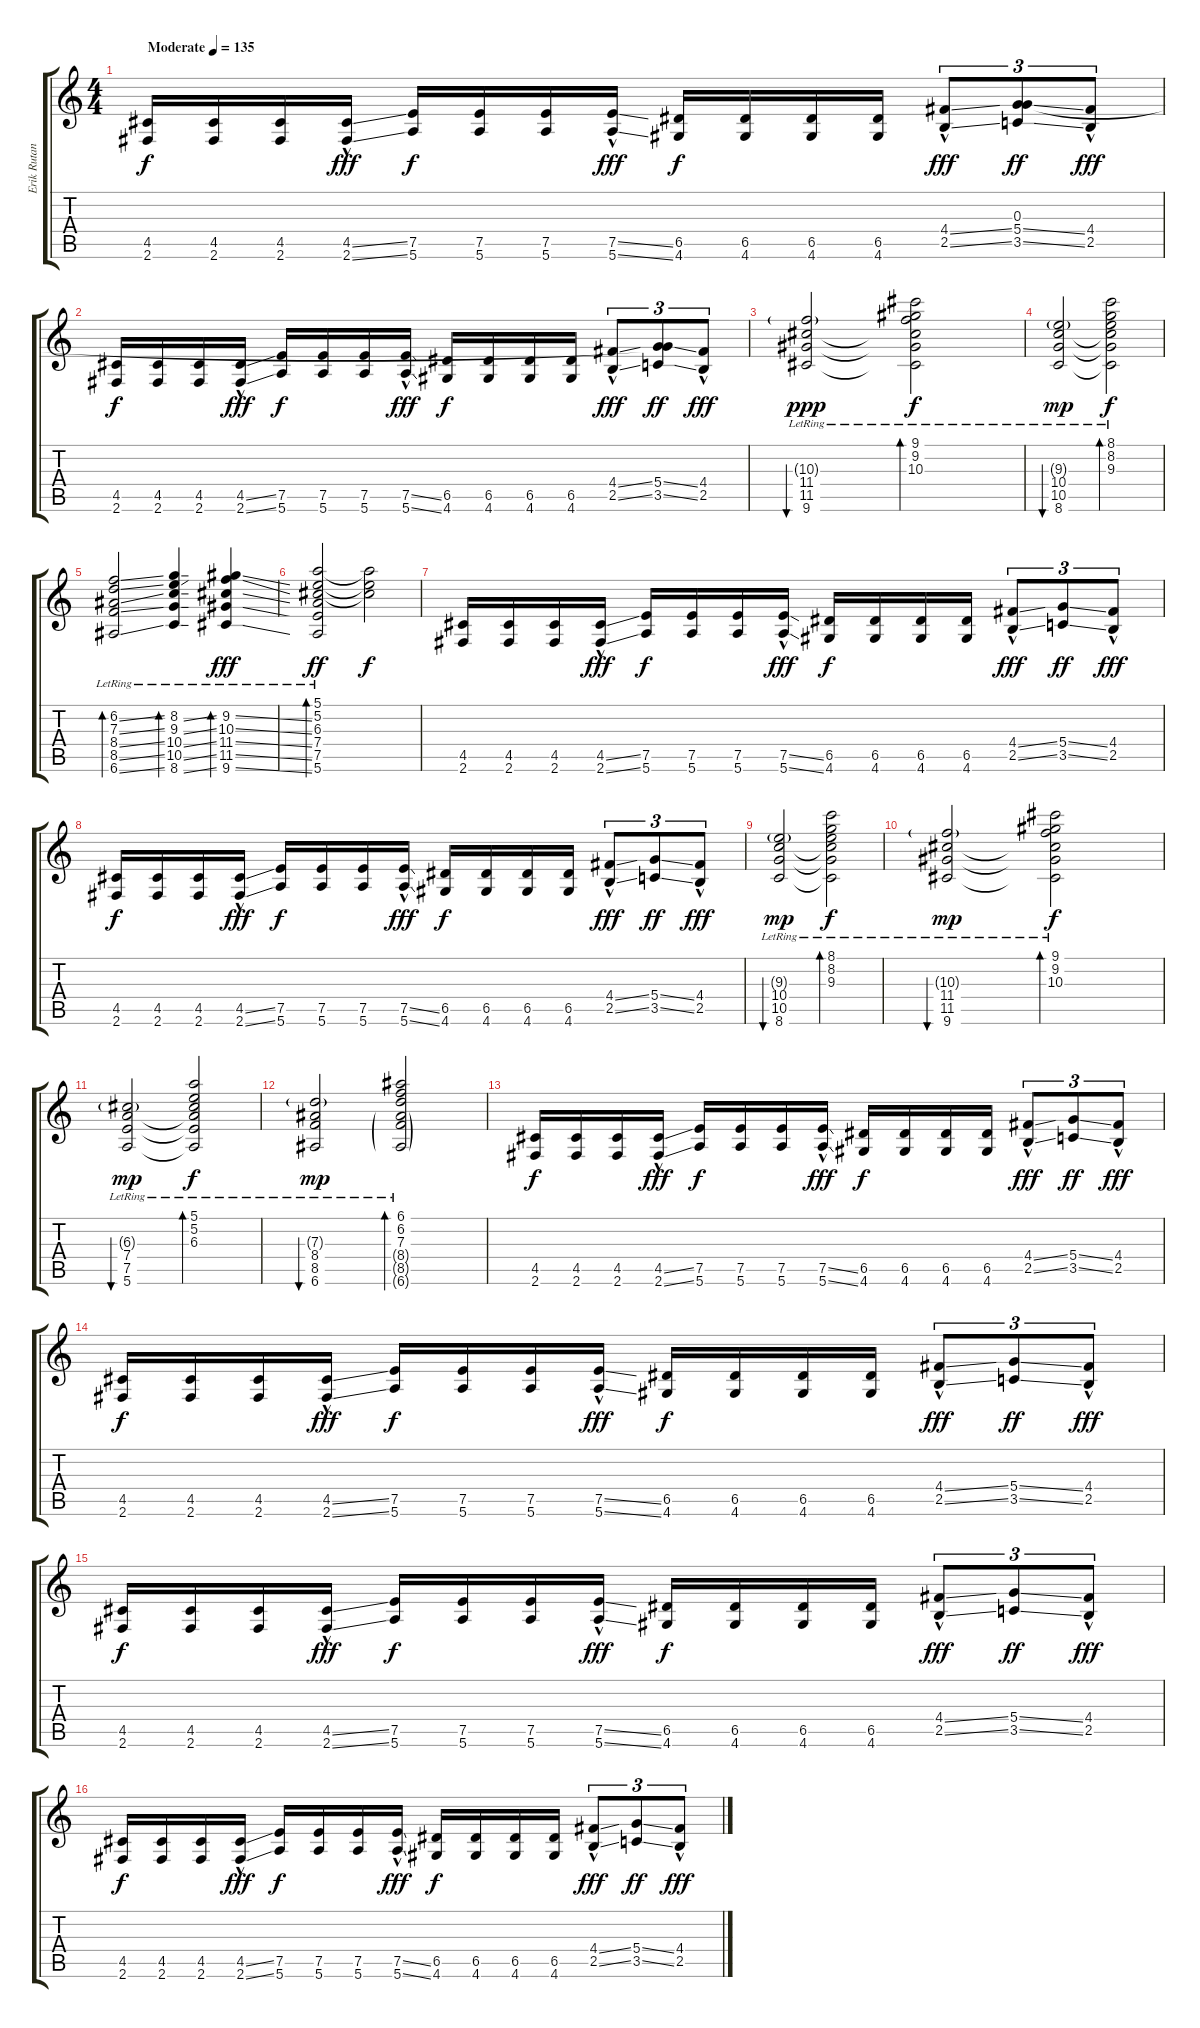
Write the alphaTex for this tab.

\track ("Erik Rutan" "Erik Rutan") {instrument distortionguitar}
\staff {score tabs}
\tuning (E4 B3 G3 D3 A2 E2) {hide}
\ts (4 4)
\tempo (135 "Moderate")
\clef g2
\ks c
(4.5 2.6).16{dy f instrument distortionguitar} (4.5 2.6).16 (4.5 2.6).16 (4.5{ss hac} 2.6{ss hac}).16{dy fff} (7.5 5.6).16{dy f} (7.5 5.6).16 (7.5 5.6).16 (7.5{ss hac} 5.6{ss hac}).16{dy fff} (6.5 4.6).16{dy f} (6.5 4.6).16 (6.5 4.6).16 (6.5 4.6).16 (4.4{ss hac} 2.5{ss hac}).8{tu (3 2) dy fff} (0.3 5.4{ss} 3.5{ss}).8{tu (3 2) dy ff} (4.4{hac} 2.5{hac}).8{tu (3 2) dy fff} |
(4.5 2.6).16{dy f} (4.5 2.6).16 (4.5 2.6).16 (4.5{ss hac} 2.6{ss hac}).16{dy fff} (7.5 5.6).16{dy f} (7.5 5.6).16 (7.5 5.6).16 (7.5{ss hac} 5.6{ss hac}).16{dy fff} (6.5 4.6).16{dy f} (6.5 4.6).16 (6.5 4.6).16 (6.5 4.6).16 (4.4{ss hac} 2.5{ss hac}).8{tu (3 2) dy fff} (0.3{t} 5.4{ss} 3.5{ss}).8{tu (3 2) dy ff} (4.4{hac} 2.5{hac}).8{tu (3 2) dy fff} |
(10.3{g} 11.4{lr} 11.5{lr} 9.6{lr}).2{bu 240 dy ppp} (9.1 9.2{lr} 10.3{lr} 11.4{t} 11.5{t} 9.6{t}).2{bd 60 dy f} |
(9.3{g lr} 10.4{lr} 10.5{lr} 8.6{lr}).2{bu 240 dy mp} (8.1{lr} 8.2{lr} 9.3{lr} 10.4{t} 10.5{t} 8.6{t}).2{bd 60 dy f} |
(6.2{ss} 7.3{ss lr} 8.4{ss lr} 8.5{ss lr} 6.6{ss lr}).2{bd 60} (8.2{ss} 9.3{ss lr} 10.4{ss lr} 10.5{ss lr} 8.6{ss lr}).4{bd 60} (9.2{ss} 10.3{ss lr} 11.4{ss lr} 11.5{ss lr} 9.6{ss lr}).4{bd 60 dy fff} |
(5.1{lr} 5.2{lr} 6.3{lr} 7.4{lr} 7.5{lr} 5.6{lr}).2{bd 60 dy ff} (5.1{t} 5.2{t} 6.3{t}).2{dy f} |
(4.5 2.6).16 (4.5 2.6).16 (4.5 2.6).16 (4.5{ss hac} 2.6{ss hac}).16{dy fff} (7.5 5.6).16{dy f} (7.5 5.6).16 (7.5 5.6).16 (7.5{ss hac} 5.6{ss hac}).16{dy fff} (6.5 4.6).16{dy f} (6.5 4.6).16 (6.5 4.6).16 (6.5 4.6).16 (4.4{ss hac} 2.5{ss hac}).8{tu (3 2) dy fff} (5.4{ss} 3.5{ss}).8{tu (3 2) dy ff} (4.4{hac} 2.5{hac}).8{tu (3 2) dy fff} |
(4.5 2.6).16{dy f} (4.5 2.6).16 (4.5 2.6).16 (4.5{ss hac} 2.6{ss hac}).16{dy fff} (7.5 5.6).16{dy f} (7.5 5.6).16 (7.5 5.6).16 (7.5{ss hac} 5.6{ss hac}).16{dy fff} (6.5 4.6).16{dy f} (6.5 4.6).16 (6.5 4.6).16 (6.5 4.6).16 (4.4{ss hac} 2.5{ss hac}).8{tu (3 2) dy fff} (5.4{ss} 3.5{ss}).8{tu (3 2) dy ff} (4.4{hac} 2.5{hac}).8{tu (3 2) dy fff} |
(9.3{g lr} 10.4{lr} 10.5{lr} 8.6{lr}).2{bu 60 dy mp} (8.1{lr} 8.2{lr} 9.3{lr} 10.4{t} 10.5{t} 8.6{t}).2{bd 60 dy f} |
(10.3{g lr} 11.4{lr} 11.5{lr} 9.6{lr}).2{bu 60 dy mp} (9.1 9.2{lr} 10.3{lr} 11.4{t} 11.5{t} 9.6{t}).2{bd 60 dy f} |
(6.3{g lr} 7.4{lr} 7.5{lr} 5.6{lr}).2{bu 60 dy mp} (5.1 5.2{lr} 6.3{lr} 7.4{t} 7.5{t} 5.6{t}).2{bd 60 dy f} |
(7.3{g lr} 8.4{lr} 8.5{lr} 6.6{lr}).2{bu 60 dy mp} (6.1{lr} 6.2{lr} 7.3{lr} 8.4{g lr} 8.5{g lr} 6.6{g lr}).2{bd 60} |
(4.5 2.6).16{dy f} (4.5 2.6).16 (4.5 2.6).16 (4.5{ss hac} 2.6{ss hac}).16{dy fff} (7.5 5.6).16{dy f} (7.5 5.6).16 (7.5 5.6).16 (7.5{ss hac} 5.6{ss hac}).16{dy fff} (6.5 4.6).16{dy f} (6.5 4.6).16 (6.5 4.6).16 (6.5 4.6).16 (4.4{ss hac} 2.5{ss hac}).8{tu (3 2) dy fff} (5.4{ss} 3.5{ss}).8{tu (3 2) dy ff} (4.4{hac} 2.5{hac}).8{tu (3 2) dy fff} |
(4.5 2.6).16{dy f} (4.5 2.6).16 (4.5 2.6).16 (4.5{ss hac} 2.6{ss hac}).16{dy fff} (7.5 5.6).16{dy f} (7.5 5.6).16 (7.5 5.6).16 (7.5{ss hac} 5.6{ss hac}).16{dy fff} (6.5 4.6).16{dy f} (6.5 4.6).16 (6.5 4.6).16 (6.5 4.6).16 (4.4{ss hac} 2.5{ss hac}).8{tu (3 2) dy fff} (5.4{ss} 3.5{ss}).8{tu (3 2) dy ff} (4.4{hac} 2.5{hac}).8{tu (3 2) dy fff} |
(4.5 2.6).16{dy f} (4.5 2.6).16 (4.5 2.6).16 (4.5{ss hac} 2.6{ss hac}).16{dy fff} (7.5 5.6).16{dy f} (7.5 5.6).16 (7.5 5.6).16 (7.5{ss hac} 5.6{ss hac}).16{dy fff} (6.5 4.6).16{dy f} (6.5 4.6).16 (6.5 4.6).16 (6.5 4.6).16 (4.4{ss hac} 2.5{ss hac}).8{tu (3 2) dy fff} (5.4{ss} 3.5{ss}).8{tu (3 2) dy ff} (4.4{hac} 2.5{hac}).8{tu (3 2) dy fff} |
(4.5 2.6).16{dy f} (4.5 2.6).16 (4.5 2.6).16 (4.5{ss hac} 2.6{ss hac}).16{dy fff} (7.5 5.6).16{dy f} (7.5 5.6).16 (7.5 5.6).16 (7.5{ss hac} 5.6{ss hac}).16{dy fff} (6.5 4.6).16{dy f} (6.5 4.6).16 (6.5 4.6).16 (6.5 4.6).16 (4.4{ss hac} 2.5{ss hac}).8{tu (3 2) dy fff} (5.4{ss} 3.5{ss}).8{tu (3 2) dy ff} (4.4{hac} 2.5{hac}).8{tu (3 2) dy fff}
